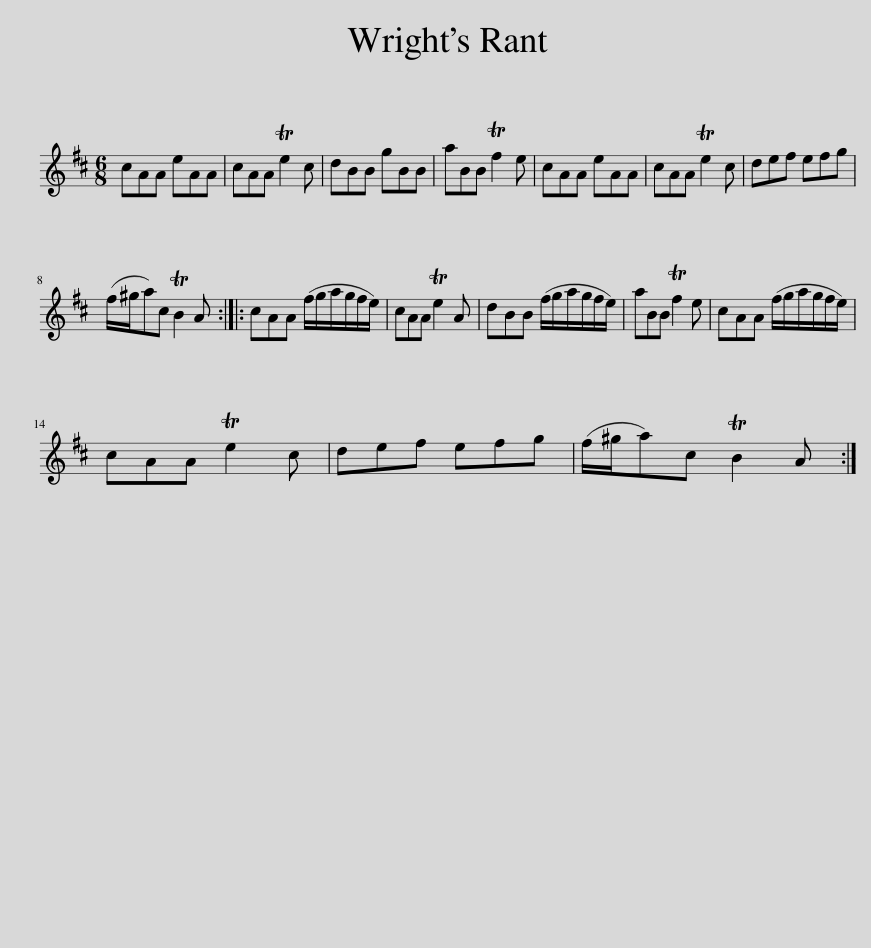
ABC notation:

X:1
L:1/8
M:6/8
I:linebreak $
K:D
V:1 treble
V:1
 cAA eAA | cAA Te2 c | dBB gBB | aBB Tf2 e | cAA eAA | %5
 cAA Te2 c | def efg |$ (f/^g/a)c TB2 A :: cAA (f/g/a/g/f/e/) | cAA Te2 A | %10
 dBB (f/g/a/g/f/e/) | aBB Tf2 e | cAA (f/g/a/g/f/e/) |$ cAA Te2 c | def efg | %15
 (f/^g/a)c TB2 A :| %16
